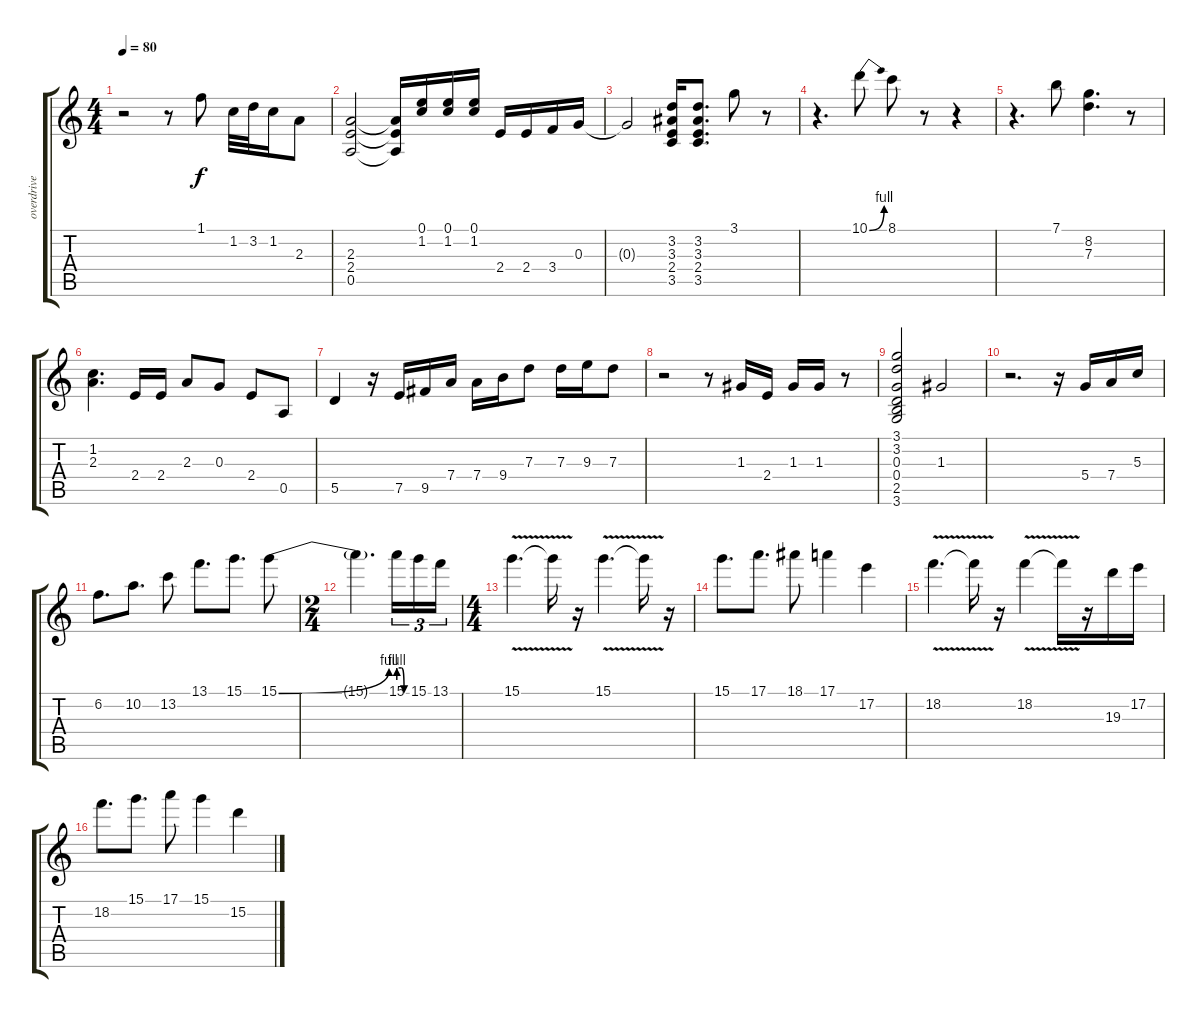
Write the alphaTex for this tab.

\track ("overdrive gt." "overdrive ") {instrument overdrivenguitar}
\staff {score tabs}
\tuning (E4 B3 G3 D3 A2 E2) {hide}
\ts (4 4)
\tempo 80
\clef g2
\ks c
r.2{dy f} r.8 1.1.8 1.2.32 3.2.32 1.2.16 2.3.8 |
(2.3 2.4 0.5).2 (2.3{t} 2.4{t} 0.5{t}).16 (0.1 1.2).16 (0.1 1.2).16 (0.1 1.2).16 2.4.16 2.4.16 3.4.16 0.3.16 |
0.3{t}.2 (3.2 3.3 2.4 3.5).16 (3.2 3.3 2.4 3.5).8{d} 3.1.8 r.8 |
r.4{d} 10.1{be (bend 0 0 60 4)}.8 8.1.8 r.8 r.4 |
r.4{d} 7.1.8 (8.2 7.3).4{d} r.8 |
(1.2 2.3).4{d} 2.4.16 2.4.16 2.3.8 0.3.8 2.4.8 0.5.8 |
5.5.4 r.16 7.5.16 9.5.16 7.4.16 7.4.16 9.4.16 7.3.8 7.3.16 9.3.16 7.3.8 |
r.2 r.8 1.3.16 2.4.16 1.3.16 1.3.16 r.8 |
(3.1 3.2 0.3 0.4 2.5 3.6).2 1.3.2 |
r.2{d} r.16 5.4.16{volume 16} 7.4.16 5.3.16 |
6.2.8{d} 10.2.8{d} 13.2.8 13.1.8{d} 15.1.8{d} 15.1{be (bend 0 0 60 4)}.8 |
\ts (2 4)
15.1{t}.4{d} 15.1{be (custom 0 4 20 4 40 0 60 0)}.16{tu (3 2)} 15.1.16{tu (3 2)} 13.1.16{tu (3 2)} |
\ts (4 4)
15.1{v}.4{d} 15.1{t}.16 r.16 15.1{v}.4{d} 15.1{t}.16 r.16 |
15.1.8{d} 17.1.8{d} 18.1.8 17.1.4 17.2.4 |
18.2{v}.4{d} 18.2{t}.16 r.16 18.2{v}.4 18.2{t}.16 r.16 19.3.16 17.2.16 |
18.2.8{d} 15.1.8{d} 17.1.8 15.1.4 15.2.4
